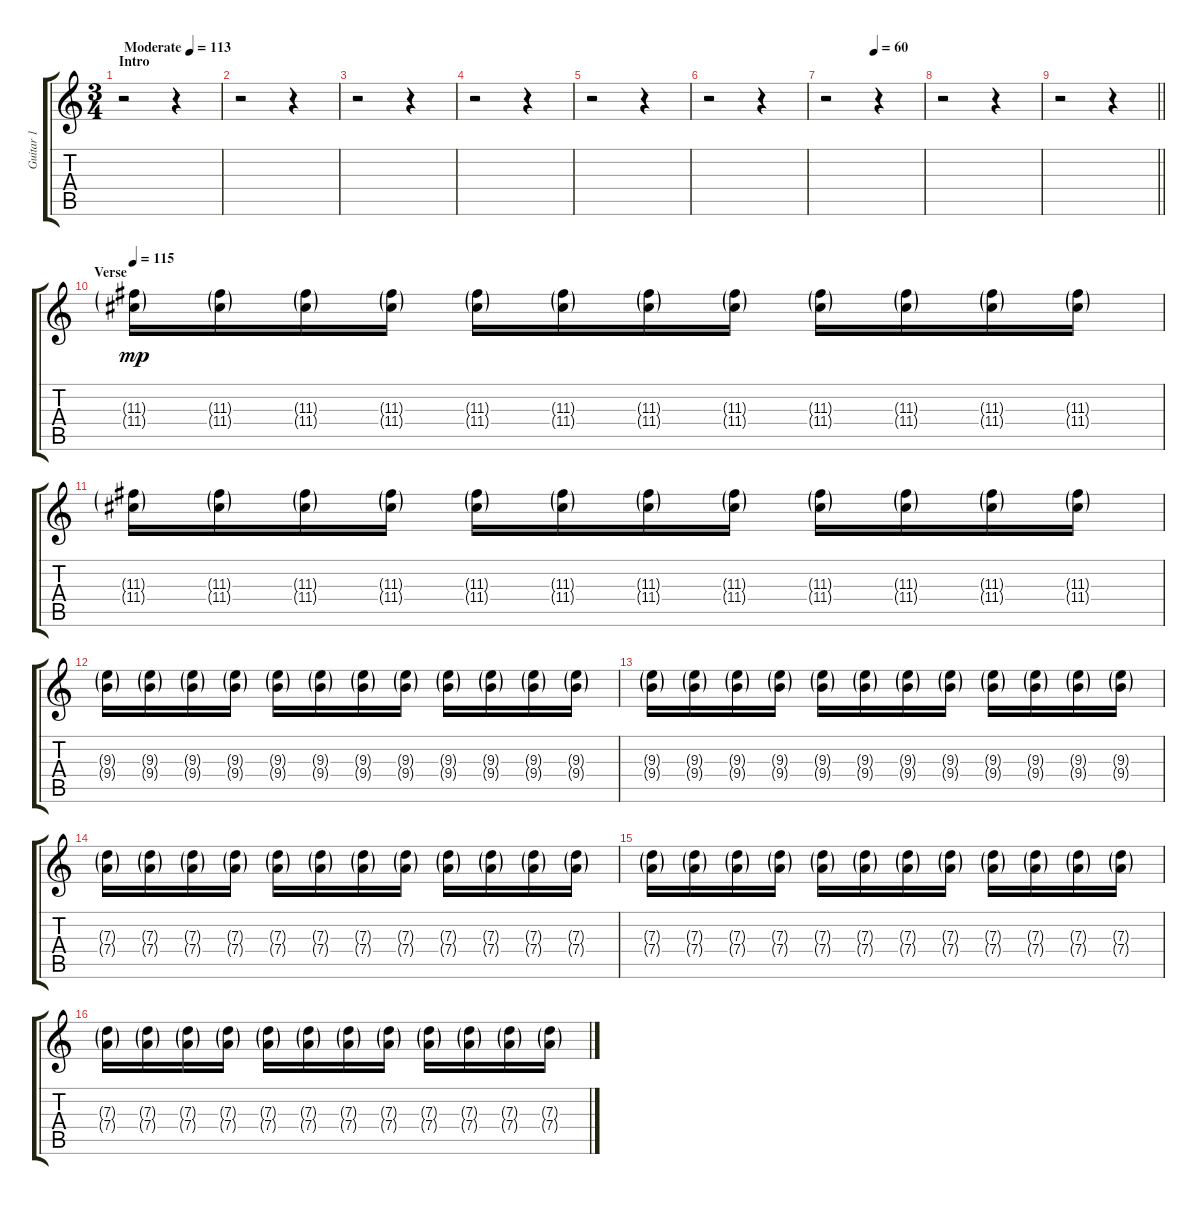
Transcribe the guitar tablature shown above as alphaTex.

\track ("Guitar 1" "Guitar 1") {instrument acousticguitarnylon}
\staff {score tabs}
\tuning (E4 B3 G3 D3 A2 E2) {hide}
\ts (3 4)
\section ("" "Intro")
\tempo (113 "Moderate")
\clef g2
\ks c
r.2{dy mp instrument acousticguitarnylon} r.4 |
r.2 r.4 |
r.2 r.4 |
r.2 r.4 |
r.2 r.4 |
r.2 r.4 |
\tempo (60 0.5)
r.2 r.4 |
r.2 r.4 |
\barLineRight lightlight
r.2 r.4 |
\section ("" "Verse ")
\tempo 115
(11.3{g} 11.4{g}).16 (11.3{g} 11.4{g}).16 (11.3{g} 11.4{g}).16 (11.3{g} 11.4{g}).16 (11.3{g} 11.4{g}).16 (11.3{g} 11.4{g}).16 (11.3{g} 11.4{g}).16 (11.3{g} 11.4{g}).16 (11.3{g} 11.4{g}).16 (11.3{g} 11.4{g}).16 (11.3{g} 11.4{g}).16 (11.3{g} 11.4{g}).16 |
(11.3{g} 11.4{g}).16 (11.3{g} 11.4{g}).16 (11.3{g} 11.4{g}).16 (11.3{g} 11.4{g}).16 (11.3{g} 11.4{g}).16 (11.3{g} 11.4{g}).16 (11.3{g} 11.4{g}).16 (11.3{g} 11.4{g}).16 (11.3{g} 11.4{g}).16 (11.3{g} 11.4{g}).16 (11.3{g} 11.4{g}).16 (11.3{g} 11.4{g}).16 |
(9.3{g} 9.4{g}).16 (9.3{g} 9.4{g}).16 (9.3{g} 9.4{g}).16 (9.3{g} 9.4{g}).16 (9.3{g} 9.4{g}).16 (9.3{g} 9.4{g}).16 (9.3{g} 9.4{g}).16 (9.3{g} 9.4{g}).16 (9.3{g} 9.4{g}).16 (9.3{g} 9.4{g}).16 (9.3{g} 9.4{g}).16 (9.3{g} 9.4{g}).16 |
(9.3{g} 9.4{g}).16 (9.3{g} 9.4{g}).16 (9.3{g} 9.4{g}).16 (9.3{g} 9.4{g}).16 (9.3{g} 9.4{g}).16 (9.3{g} 9.4{g}).16 (9.3{g} 9.4{g}).16 (9.3{g} 9.4{g}).16 (9.3{g} 9.4{g}).16 (9.3{g} 9.4{g}).16 (9.3{g} 9.4{g}).16 (9.3{g} 9.4{g}).16 |
(7.3{g} 7.4{g}).16 (7.3{g} 7.4{g}).16 (7.3{g} 7.4{g}).16 (7.3{g} 7.4{g}).16 (7.3{g} 7.4{g}).16 (7.3{g} 7.4{g}).16 (7.3{g} 7.4{g}).16 (7.3{g} 7.4{g}).16 (7.3{g} 7.4{g}).16 (7.3{g} 7.4{g}).16 (7.3{g} 7.4{g}).16 (7.3{g} 7.4{g}).16 |
(7.3{g} 7.4{g}).16 (7.3{g} 7.4{g}).16 (7.3{g} 7.4{g}).16 (7.3{g} 7.4{g}).16 (7.3{g} 7.4{g}).16 (7.3{g} 7.4{g}).16 (7.3{g} 7.4{g}).16 (7.3{g} 7.4{g}).16 (7.3{g} 7.4{g}).16 (7.3{g} 7.4{g}).16 (7.3{g} 7.4{g}).16 (7.3{g} 7.4{g}).16 |
(7.3{g} 7.4{g}).16 (7.3{g} 7.4{g}).16 (7.3{g} 7.4{g}).16 (7.3{g} 7.4{g}).16 (7.3{g} 7.4{g}).16 (7.3{g} 7.4{g}).16 (7.3{g} 7.4{g}).16 (7.3{g} 7.4{g}).16 (7.3{g} 7.4{g}).16 (7.3{g} 7.4{g}).16 (7.3{g} 7.4{g}).16 (7.3{g} 7.4{g}).16
